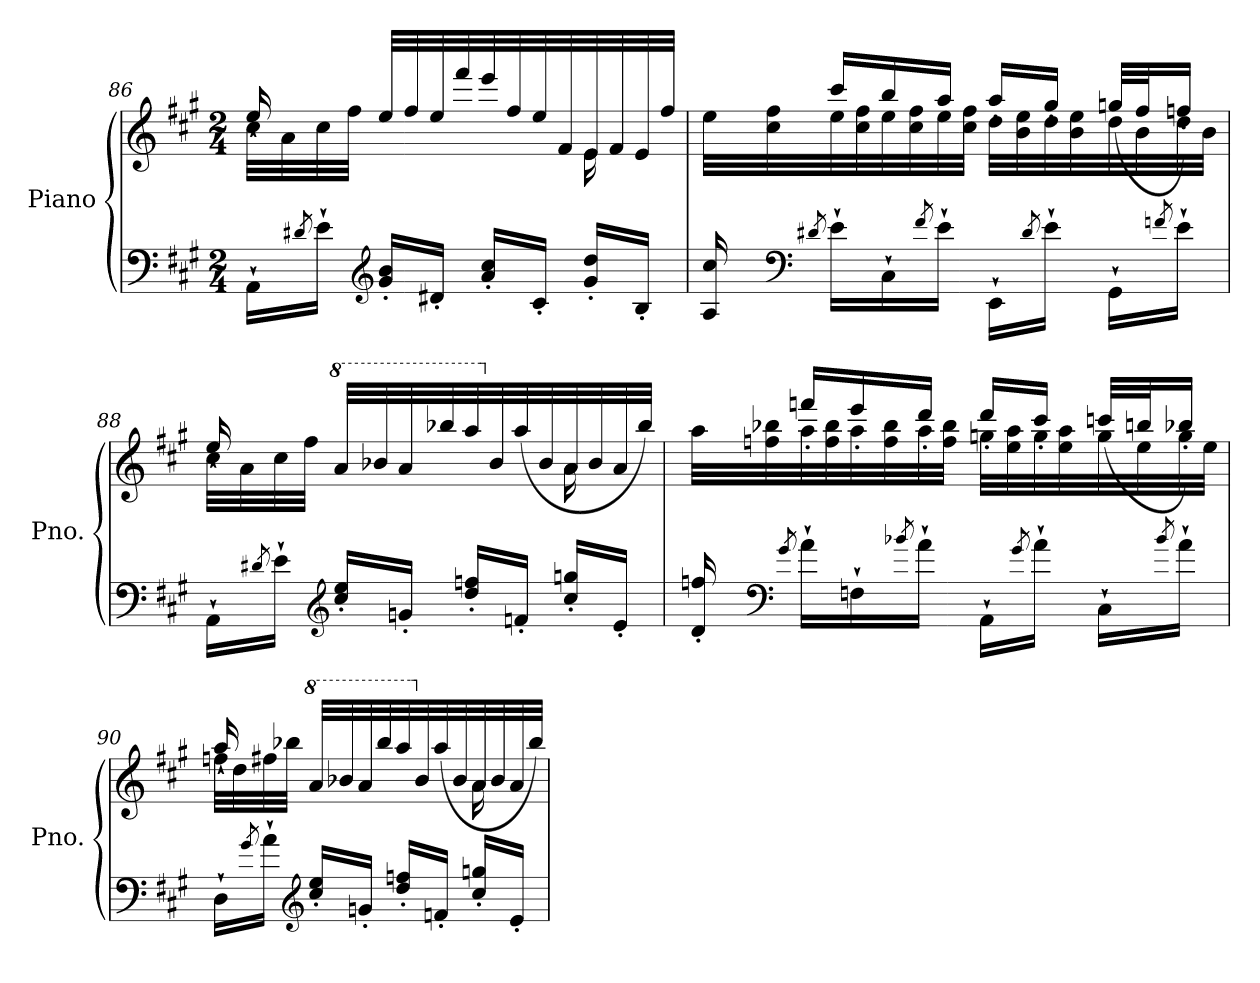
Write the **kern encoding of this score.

**kern	**kern
*part1	*part1
*staff2	*staff1
*I"Piano	*
*I'Pno.	*
!!LO:LB:g=z
*clefF4	*clefG2
*k[f#c#g#]	*k[f#c#g#]
*M2/4	*M2/4
=86	=86
*	*^
16AA`\LL	32cc#\LLL	16ee`/
.	32a\	.
8qd#X/	.	.
16e`\JJ	32cc#\	16ryy
.	32ff#\JJJ	.
*	*v	*v
*clefG2	*
16g#/' 16b/'LL	32ee/LLL
.	32ff#/
16d#'/JJ	32ee/
.	32fff#/
16a/' 16cc#/'LL	32eee/
.	32ff#/
16c#'/JJ	32ee/
.	32f#/
*	*^
16g#/' 16dd/'LL	32e/	16e\
.	32f#/	.
16B'/JJ	32e/	16ryy
.	32ff#/JJJ	.
!!LO:LB:g=z	!!
=87	=87	=87
16A/ 16cc#/	32ee\LLL	16ryy
.	32cc#\ 32ff#\	.
*clefF4	*	*
8qd#X/	.	.
16e`\LL	32ee\	16ccc#'/LL
.	32cc#\ 32ff#\	.
16C#`\	32ee\	16bb'/
.	32cc#\ 32ff#\	.
8qf#/	.	.
16e`\JJ	32ee\	16aa'/JJ
.	32cc#\ 32ff#\JJJ	.
16EE`\LL	32dd\LLL	16aa'/LL
.	32b\ 32ee\	.
8qd#/	.	.
16e`\JJ	32dd\	16gg#'/JJ
.	32b\ 32ee\	.
16GG#`\LL	32dd\	(>32ggn/LLL
.	32b\	32ff#/J
8qfn/	.	.
16e`\JJ	32dd\	16ffn'/JJ)
.	32b\JJJ	.
=88	=88	=88
16AA`\LL	32cc#\LLL	16ee`/
.	32a\	.
8qd#X/	.	.
16e`\JJ	32cc#\	16ryy
.	32ff#\JJJ	.
*	*v	*v
*clefG2	*
*	*8va
16cc#/' 16ee/'LL	32aa/LLL
.	32bb-X/
16gn'/JJ	32aa/
.	32bbb-X/
16dd/' 16ffn/'LL	32aaa/
*	*X8va
.	32b-/
16fn'/JJ	(>32aa/
.	32b-/
*	*^
16cc#/' 16ggn/'LL	32a/	16a\
.	32b-/	.
16e'/JJ	32a/	16ryy
.	32bb-/JJJ)	.
!!LO:LB:g=z	!!
=89	=89	=89
16d/' 16ffn/'	32aa\LLL	16ryy
.	32ffn\ 32bb-X\	.
*clefF4	*	*
8qg#/	.	.
16a`\LL	32aa\	16fffn'/LL
.	32ff\ 32bb-\	.
16Fn`\	32aa\	16eee'/
.	32ff\ 32bb-\	.
8qb-X/	.	.
16a`\JJ	32aa\	16ddd'/JJ
.	32ff\ 32bb-\JJJ	.
16AA`\LL	32ggn\LLL	16ddd'/LL
.	32ee\ 32aa\	.
8qg#/	.	.
16a`\JJ	32gg\	16ccc#'/JJ
.	32ee\ 32aa\	.
16C#`\LL	32gg\	(>32cccn/LLL
.	32ee\	32bbn/J
8qb-/	.	.
16a`\JJ	32gg\	16bb-X'/JJ)
.	32ee\JJJ	.
!!LO:PB:g=z	!!
=90	=90	=90
16D`\LL	32ffn\LLL	16aa`/
.	32dd\	.
8qg#/	.	.
16a`\JJ	32ff#X\	16ryy
.	32bb-X\JJJ	.
*	*v	*v
*clefG2	*
*	*8va
16cc#/' 16ee/'LL	32aa/LLL
.	32bb-X/
16gn'/JJ	32aa/
.	32bbb-/
16dd/' 16ffn/'LL	32aaa/
*	*X8va
.	32b-/
16fn'/JJ	(>32aa/
.	32b-/
*	*^
16cc#/' 16ggn/'LL	32a/	16a\
.	32b-/	.
16e'/JJ	32a/	16ryy
.	32bb-/JJJ)	.
*	*v	*v
=	=
*-	*-
